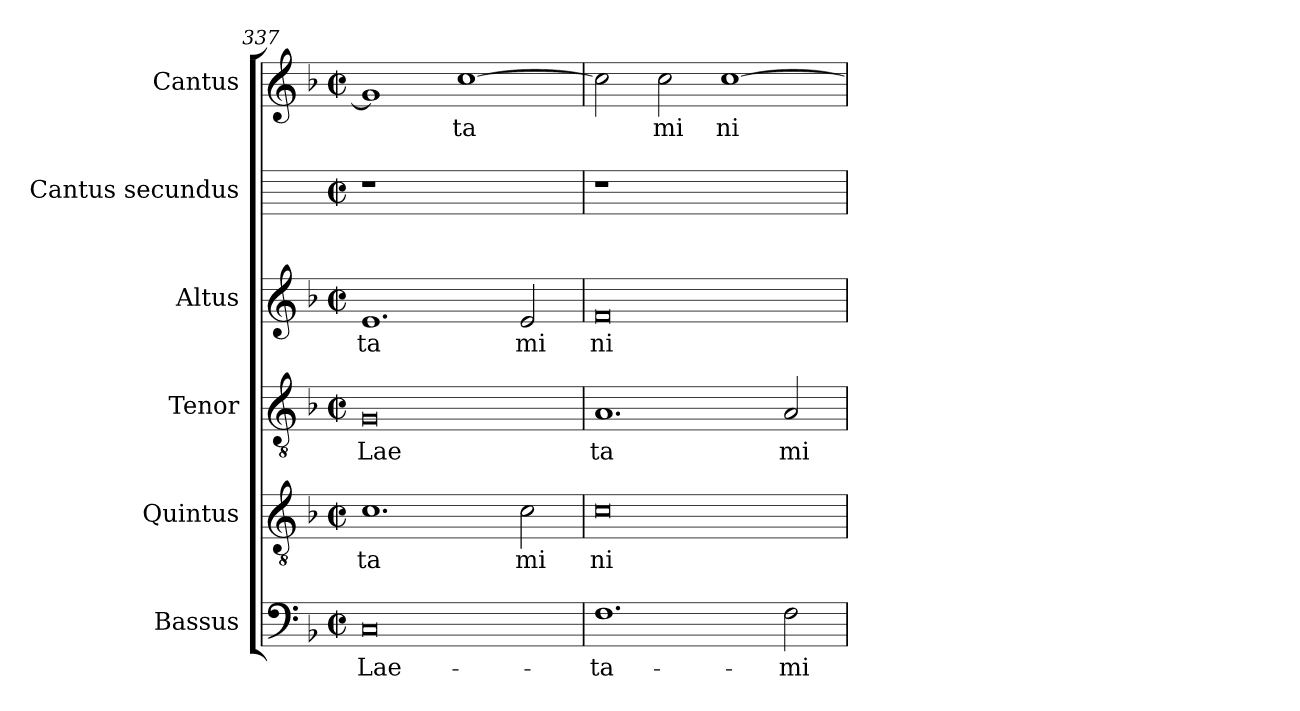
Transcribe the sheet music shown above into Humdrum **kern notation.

**kern	**text	**kern	**text	**kern	**text	**kern	**text	**kern	**kern	**text
*part6	*part6	*part5	*part5	*part4	*part4	*part3	*part3	*part2	*part1	*part1
*staff6	*staff6	*staff5	*staff5	*staff4	*staff4	*staff3	*staff3	*staff2	*staff1	*staff1
*I"Bassus	*	*I"Quintus	*	*I"Tenor	*	*I"Altus	*	*I"Cantus  secundus	*I"Cantus	*
*I'B	*	*I'Q	*	*I'T	*	*I'A	*	*	*I'C	*
*clefF4	*	*clefGv2	*	*clefGv2	*	*clefG2	*	*	*clefG2	*
*k[b-]	*	*k[b-]	*	*k[b-]	*	*k[b-]	*	*k[]	*k[b-]	*
*F:	*	*F:	*	*F:	*	*F:	*	*C:	*F:	*
*M2/2	*	*M2/2	*	*M2/2	*	*M2/2	*	*M2/2	*M2/2	*
*met(c|)	*	*met(c|)	*	*met(c|)	*	*met(c|)	*	*met(c|)	*met(c|)	*
=337	=337	=337	=337	=337	=337	=337	=337	=337	=337	=337
!	!LO:LY:b:cj	!	!LO:LY:b:cj	!	!LO:LY:b:cj	!	!LO:LY:b:cj	!	!	!LO:LY:b:cj
0C	Lae-	1.c	ta	0G	Lae	1.e	ta	1r	1g]	.
!	!	!	!	!	!	!	!	!	!	!LO:LY:b:cj
.	.	.	.	.	.	.	.	1ryy	[>1cc	ta
!	!	!	!LO:LY:b:cj	!	!	!	!LO:LY:b:cj	!	!	!
.	.	2c\	mi	.	.	2e/	mi	.	.	.
=338	=338	=338	=338	=338	=338	=338	=338	=338	=338	=338
!	!LO:LY:b:cj	!	!LO:LY:b:cj	!	!LO:LY:b:cj	!	!LO:LY:b:cj	!	!	!LO:LY:b:cj
1.F	-ta-	0c	ni	1.A	ta	0f	ni	1r	2cc\]	.
!	!	!	!	!	!	!	!	!	!	!LO:LY:b:cj
.	.	.	.	.	.	.	.	.	2cc\	mi
!	!	!	!	!	!	!	!	!	!	!LO:LY:b:cj
.	.	.	.	.	.	.	.	1ryy	[>1cc	ni
!	!LO:LY:b:cj	!	!	!	!LO:LY:b:cj	!	!	!	!	!
2F\	-mi-	.	.	2A/	mi	.	.	.	.	.
=	=	=	=	=	=	=	=	=	=	=
*-	*-	*-	*-	*-	*-	*-	*-	*-	*-	*-
